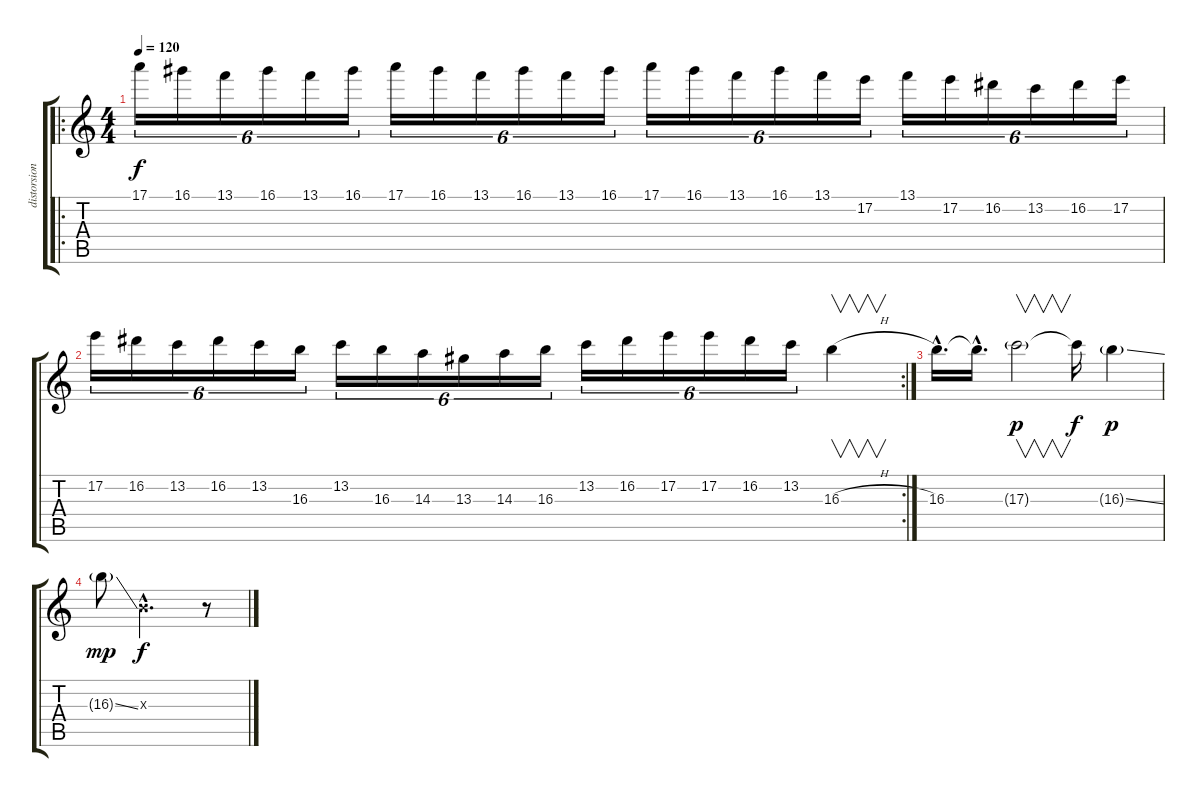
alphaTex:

\track ("distorsion" "distorsion") {instrument distortionguitar}
\staff {score tabs}
\tuning (E4 B3 G3 D3 A2 E2) {hide}
\ro
\ts (4 4)
\tempo 120
\clef g2
\ks c
17.1.16{tu (6 4) dy f instrument distortionguitar} 16.1.16{tu (6 4)} 13.1.16{tu (6 4)} 16.1.16{tu (6 4)} 13.1.16{tu (6 4)} 16.1.16{tu (6 4)} 17.1.16{tu (6 4)} 16.1.16{tu (6 4)} 13.1.16{tu (6 4)} 16.1.16{tu (6 4)} 13.1.16{tu (6 4)} 16.1.16{tu (6 4)} 17.1.16{tu (6 4)} 16.1.16{tu (6 4)} 13.1.16{tu (6 4)} 16.1.16{tu (6 4)} 13.1.16{tu (6 4)} 17.2.16{tu (6 4)} 13.1.16{tu (6 4)} 17.2.16{tu (6 4)} 16.2.16{tu (6 4)} 13.2.16{tu (6 4)} 16.2.16{tu (6 4)} 17.2.16{tu (6 4)} |
\rc 2
17.2.16{tu (6 4)} 16.2.16{tu (6 4)} 13.2.16{tu (6 4)} 16.2.16{tu (6 4)} 13.2.16{tu (6 4)} 16.3.16{tu (6 4)} 13.2.16{tu (6 4)} 16.3.16{tu (6 4)} 14.3.16{tu (6 4)} 13.3.16{tu (6 4)} 14.3.16{tu (6 4)} 16.3.16{tu (6 4)} 13.2.16{tu (6 4)} 16.2.16{tu (6 4)} 17.2.16{tu (6 4)} 17.2.16{tu (6 4)} 16.2.16{tu (6 4)} 13.2.16{tu (6 4)} 16.3{h}.4{v} |
16.3{hac}.16{d} 16.3{hac t}.16{d} 17.3{g}.2{v dy p} 17.3{t}.16{dy f} 16.3{ss g}.4{dy p} |
16.3{ss g}.8{dy mp} 4.3{hac x}.2{d dy f} r.8
